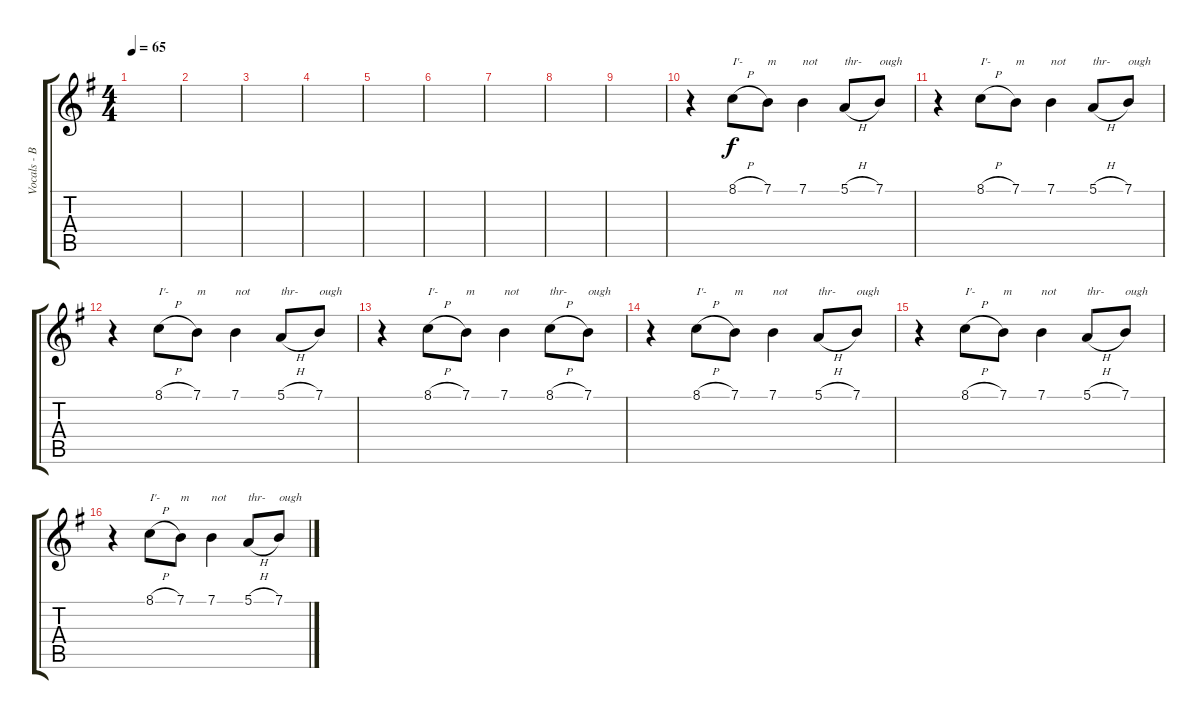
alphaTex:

\track ("Vocals - Ben Johnston" "Vocals - B") {instrument altosax}
\staff {score tabs}
\tuning (E4 B3 G3 D3 A2 E2) {hide}
\ts (4 4)
\tempo 65
\clef g2
\ks g
|
|
|
|
|
|
|
|
|
r.4 8.1{h}.8{txt "I'-"} 7.1.8{txt "m"} 7.1.4{txt "not"} 5.1{h}.8{txt "thr-"} 7.1.8{txt "ough"} |
r.4 8.1{h}.8{txt "I'-"} 7.1.8{txt "m"} 7.1.4{txt "not"} 5.1{h}.8{txt "thr-"} 7.1.8{txt "ough"} |
r.4 8.1{h}.8{txt "I'-"} 7.1.8{txt "m"} 7.1.4{txt "not"} 5.1{h}.8{txt "thr-"} 7.1.8{txt "ough"} |
r.4 8.1{h}.8{txt "I'-"} 7.1.8{txt "m"} 7.1.4{txt "not"} 8.1{h}.8{txt "thr-"} 7.1.8{txt "ough"} |
r.4 8.1{h}.8{txt "I'-"} 7.1.8{txt "m"} 7.1.4{txt "not"} 5.1{h}.8{txt "thr-"} 7.1.8{txt "ough"} |
r.4 8.1{h}.8{txt "I'-"} 7.1.8{txt "m"} 7.1.4{txt "not"} 5.1{h}.8{txt "thr-"} 7.1.8{txt "ough"} |
r.4 8.1{h}.8{txt "I'-"} 7.1.8{txt "m"} 7.1.4{txt "not"} 5.1{h}.8{txt "thr-"} 7.1.8{txt "ough"}
